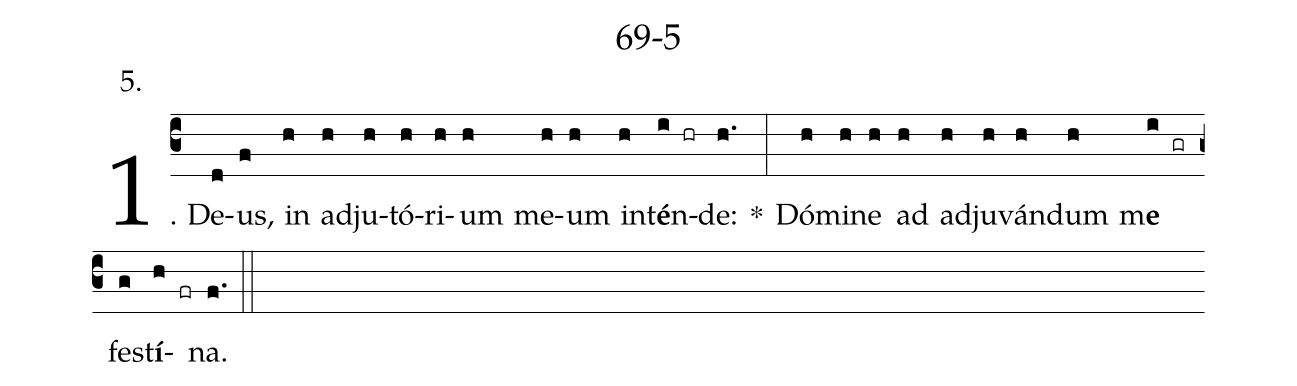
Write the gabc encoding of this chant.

name: 69-5;
annotation: 5.;
%%
(c3)1. De(d)us,(f) in(h) ad(h)ju(h)tó(h)ri(h)um(h) me(h)um(h) in(h)t<b>é</b>n(i hr)de:(h.) *(:) Dó(h)mi(h)ne(h) ad(h) ad(h)ju(h)ván(h)dum(h) m<b>e</b>(i gr) fes(g)t<b>í</b>(h fr)na.(f.) (::)
